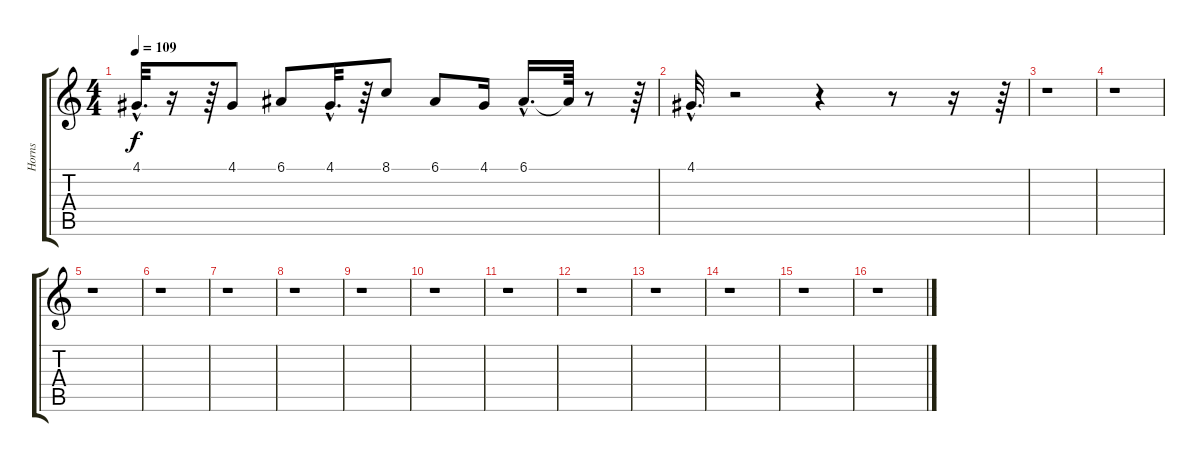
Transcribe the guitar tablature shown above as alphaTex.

\track ("Horns" "Horns") {instrument brasssection}
\staff {score tabs}
\tuning (E4 B3 G3 D3 A2 E2) {hide}
\ts (4 4)
\tempo 109
\clef g2
\ks c
4.1{hac}.32{d dy f} r.16 r.64 4.1.8 6.1.8 4.1{hac}.32{d} r.64 8.1.8 6.1.8 4.1.16 6.1{hac}.16{d} 6.1{t}.64 r.8 r.64 |
4.1{hac}.32{d} r.2 r.4 r.8 r.16 r.64 |
r.1 |
r.1 |
r.1 |
r.1 |
r.1 |
r.1 |
r.1 |
r.1 |
r.1 |
r.1 |
r.1 |
r.1 |
r.1 |
r.1
